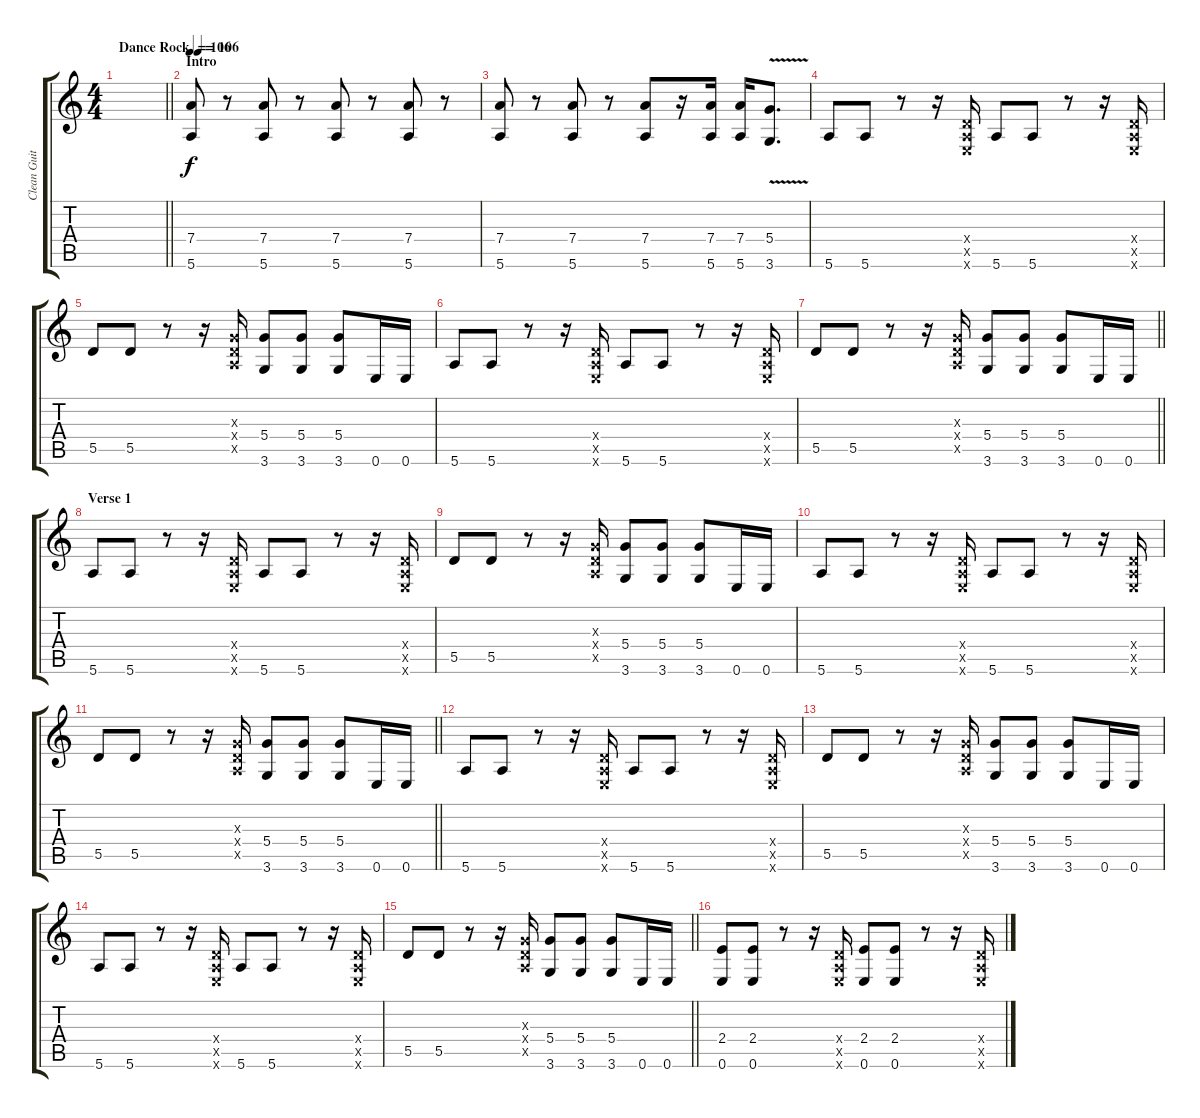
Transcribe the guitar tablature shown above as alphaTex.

\track ("Clean Guitar 2 (Billie Joe Armstrong)" "Clean Guit") {instrument electricguitarclean}
\staff {score tabs}
\tuning (E4 B3 G3 D3 A2 E2) {hide}
\ts (4 4)
\tempo (106 "Dance Rock")
\clef g2
\barLineRight lightlight
\ks c
|
\section ("" "Intro")
\tempo 106
(7.4 5.6).8{volume 9 balance 1 instrument overdrivenguitar} r.8 (7.4 5.6).8 r.8 (7.4 5.6).8 r.8 (7.4 5.6).8 r.8 |
(7.4 5.6).8 r.8 (7.4 5.6).8 r.8 (7.4 5.6).8 r.16 (7.4 5.6).16 (7.4 5.6).16 (5.4{v} 3.6{v}).8{d} |
5.6.8 5.6.8 r.8 r.16 (0.4{x} 0.5{x} 0.6{x}).16 5.6.8 5.6.8 r.8 r.16 (0.4{x} 0.5{x} 0.6{x}).16 |
5.5.8 5.5.8 r.8 r.16 (0.3{x} 0.4{x} 0.5{x}).16 (5.4 3.6).8 (5.4 3.6).8 (5.4 3.6).8 0.6.16 0.6.16 |
5.6.8 5.6.8 r.8 r.16 (0.4{x} 0.5{x} 0.6{x}).16 5.6.8 5.6.8 r.8 r.16 (0.4{x} 0.5{x} 0.6{x}).16 |
\barLineRight lightlight
5.5.8 5.5.8 r.8 r.16 (0.3{x} 0.4{x} 0.5{x}).16 (5.4 3.6).8 (5.4 3.6).8 (5.4 3.6).8 0.6.16 0.6.16 |
\section ("" "Verse 1")
5.6.8 5.6.8 r.8 r.16 (0.4{x} 0.5{x} 0.6{x}).16 5.6.8 5.6.8 r.8 r.16 (0.4{x} 0.5{x} 0.6{x}).16 |
5.5.8 5.5.8 r.8 r.16 (0.3{x} 0.4{x} 0.5{x}).16 (5.4 3.6).8 (5.4 3.6).8 (5.4 3.6).8 0.6.16 0.6.16 |
5.6.8 5.6.8 r.8 r.16 (0.4{x} 0.5{x} 0.6{x}).16 5.6.8 5.6.8 r.8 r.16 (0.4{x} 0.5{x} 0.6{x}).16 |
\barLineRight lightlight
5.5.8 5.5.8 r.8 r.16 (0.3{x} 0.4{x} 0.5{x}).16 (5.4 3.6).8 (5.4 3.6).8 (5.4 3.6).8 0.6.16 0.6.16 |
5.6.8 5.6.8 r.8 r.16 (0.4{x} 0.5{x} 0.6{x}).16 5.6.8 5.6.8 r.8 r.16 (0.4{x} 0.5{x} 0.6{x}).16 |
5.5.8 5.5.8 r.8 r.16 (0.3{x} 0.4{x} 0.5{x}).16 (5.4 3.6).8 (5.4 3.6).8 (5.4 3.6).8 0.6.16 0.6.16 |
5.6.8 5.6.8 r.8 r.16 (0.4{x} 0.5{x} 0.6{x}).16 5.6.8 5.6.8 r.8 r.16 (0.4{x} 0.5{x} 0.6{x}).16 |
\barLineRight lightlight
5.5.8 5.5.8 r.8 r.16 (0.3{x} 0.4{x} 0.5{x}).16 (5.4 3.6).8 (5.4 3.6).8 (5.4 3.6).8 0.6.16 0.6.16 |
(2.4 0.6).8 (2.4 0.6).8 r.8 r.16 (0.4{x} 0.5{x} 0.6{x}).16 (2.4 0.6).8 (2.4 0.6).8 r.8 r.16 (0.4{x} 0.5{x} 0.6{x}).16
